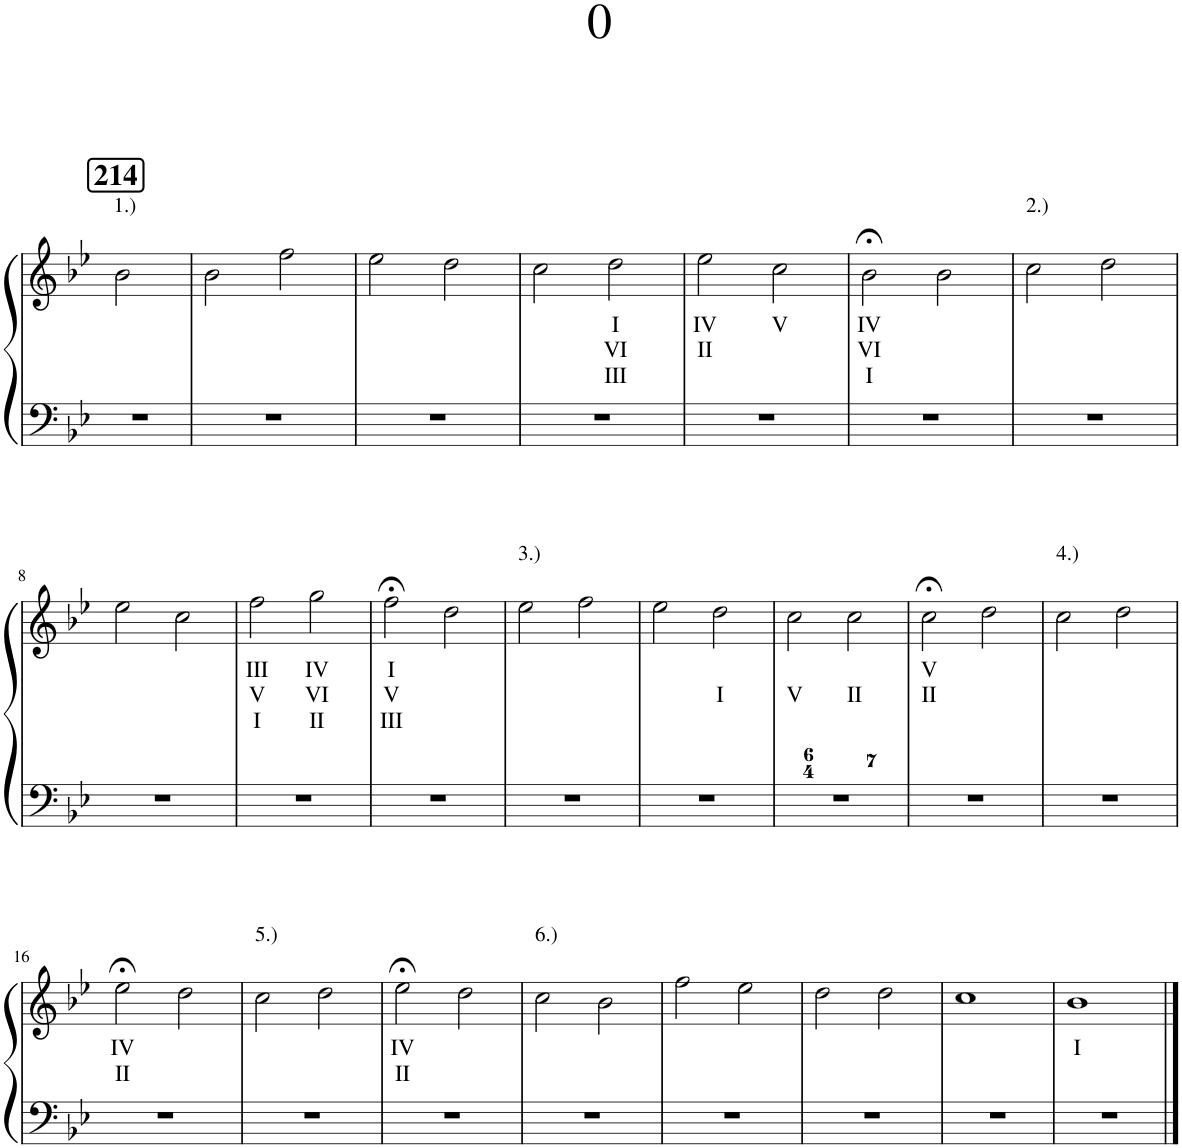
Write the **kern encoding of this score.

**kern	**kern	**text	**text	**text
*part1	*part1	*part1	*part1	*part1
*staff2	*staff1	*staff1	*staff1	*staff1
*I"Piano	*	*	*	*
*I'Pno.	*	*	*	*
*clefF4	*clefG2	*	*	*
*k[b-e-]	*k[b-e-]	*	*	*
*M2/4	*M2/4	*	*	*
!!LO:REH:place=s1:a:B:cj:fs=14:t=214
=1	=1	=1	=1	=1
!	!LO:TX:a:t=1.)	!	!	!
2r	2b-\	.	.	.
=2	=2	=2	=2	=2
*M4/4	*M4/4	*	*	*
1r	2b-\	.	.	.
.	2ff\	.	.	.
=3	=3	=3	=3	=3
1r	2ee-\	.	.	.
.	2dd\	.	.	.
=4	=4	=4	=4	=4
1r	2cc\	.	.	.
!	!	!LO:LY:b	!LO:LY:b	!LO:LY:b
.	2dd\	I	VI	III
=5	=5	=5	=5	=5
!	!	!LO:LY:b	!LO:LY:b	!
1r	2ee-\	IV	II	.
!	!	!LO:LY:b	!	!
.	2cc\	V	.	.
=6	=6	=6	=6	=6
!	!	!LO:LY:b	!LO:LY:b	!LO:LY:b
1r	2b-;<\	IV	VI	I
.	2b-\	.	.	.
=7	=7	=7	=7	=7
!	!LO:TX:a:t=2.)	!	!	!
1r	2cc\	.	.	.
.	2dd\	.	.	.
!!LO:LB:g=z
=8	=8	=8	=8	=8
1r	2ee-\	.	.	.
.	2cc\	.	.	.
=9	=9	=9	=9	=9
!	!	!LO:LY:b	!LO:LY:b	!LO:LY:b
1r	2ff\	III	V	I
!	!	!LO:LY:b	!LO:LY:b	!LO:LY:b
.	2gg\	IV	VI	II
=10	=10	=10	=10	=10
!	!	!LO:LY:b	!LO:LY:b	!LO:LY:b
1r	2ff;<\	I	V	III
.	2dd\	.	.	.
=11	=11	=11	=11	=11
!	!LO:TX:a:t=3.)	!	!	!
1r	2ee-\	.	.	.
.	2ff\	.	.	.
=12	=12	=12	=12	=12
1r	2ee-\	.	.	.
!	!	!	!LO:LY:b	!
.	2dd\	.	I	.
=13	=13	=13	=13	=13
!	!	!	!LO:LY:b	!
1r	2cc\	.	V	.
!	!	!	!LO:LY:b	!
.	2cc\	.	II	.
=14	=14	=14	=14	=14
!	!	!LO:LY:b	!LO:LY:b	!
1r	2cc;<\	V	II	.
.	2dd\	.	.	.
=15	=15	=15	=15	=15
!	!LO:TX:a:t=4.)	!	!	!
1r	2cc\	.	.	.
.	2dd\	.	.	.
!!LO:LB:g=z
=16	=16	=16	=16	=16
!	!	!LO:LY:b	!LO:LY:b	!
1r	2ee-;<\	IV	II	.
.	2dd\	.	.	.
=17	=17	=17	=17	=17
!	!LO:TX:a:t=5.)	!	!	!
1r	2cc\	.	.	.
.	2dd\	.	.	.
=18	=18	=18	=18	=18
!	!	!LO:LY:b	!LO:LY:b	!
1r	2ee-;<\	IV	II	.
.	2dd\	.	.	.
=19	=19	=19	=19	=19
!	!LO:TX:a:t=6.)	!	!	!
1r	2cc\	.	.	.
.	2b-\	.	.	.
=20	=20	=20	=20	=20
1r	2ff\	.	.	.
.	2ee-\	.	.	.
=21	=21	=21	=21	=21
1r	2dd\	.	.	.
.	2dd\	.	.	.
=22	=22	=22	=22	=22
1r	1cc	.	.	.
=23	=23	=23	=23	=23
!	!	!LO:LY:b	!	!
1r	1b-	I	.	.
==	==	==	==	==
*-	*-	*-	*-	*-
